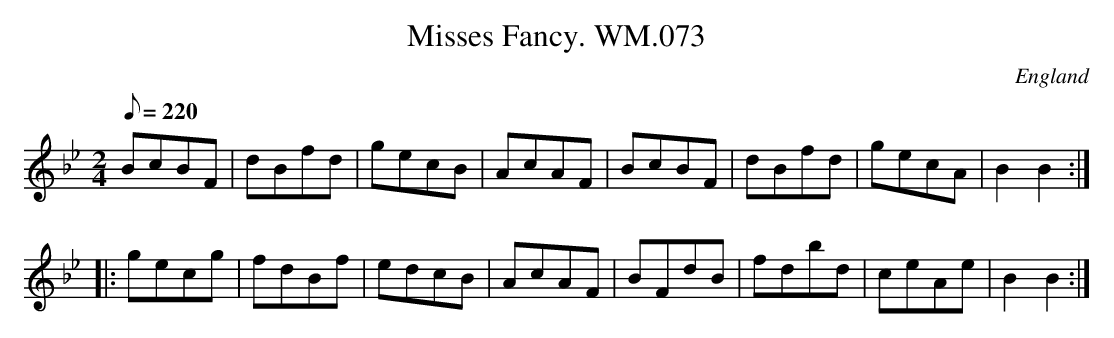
X:1
T:Misses Fancy. WM.073
M:2/4
L:1/8
Q:220
O:England
K:CDorian
BcBF|dBfd|gecB|AcAF|BcBF|dBfd|gecA|B2B2:|!
|:gecg|fdBf|edcB|AcAF|BFdB|fdbd|ceAe|B2B2:|]
